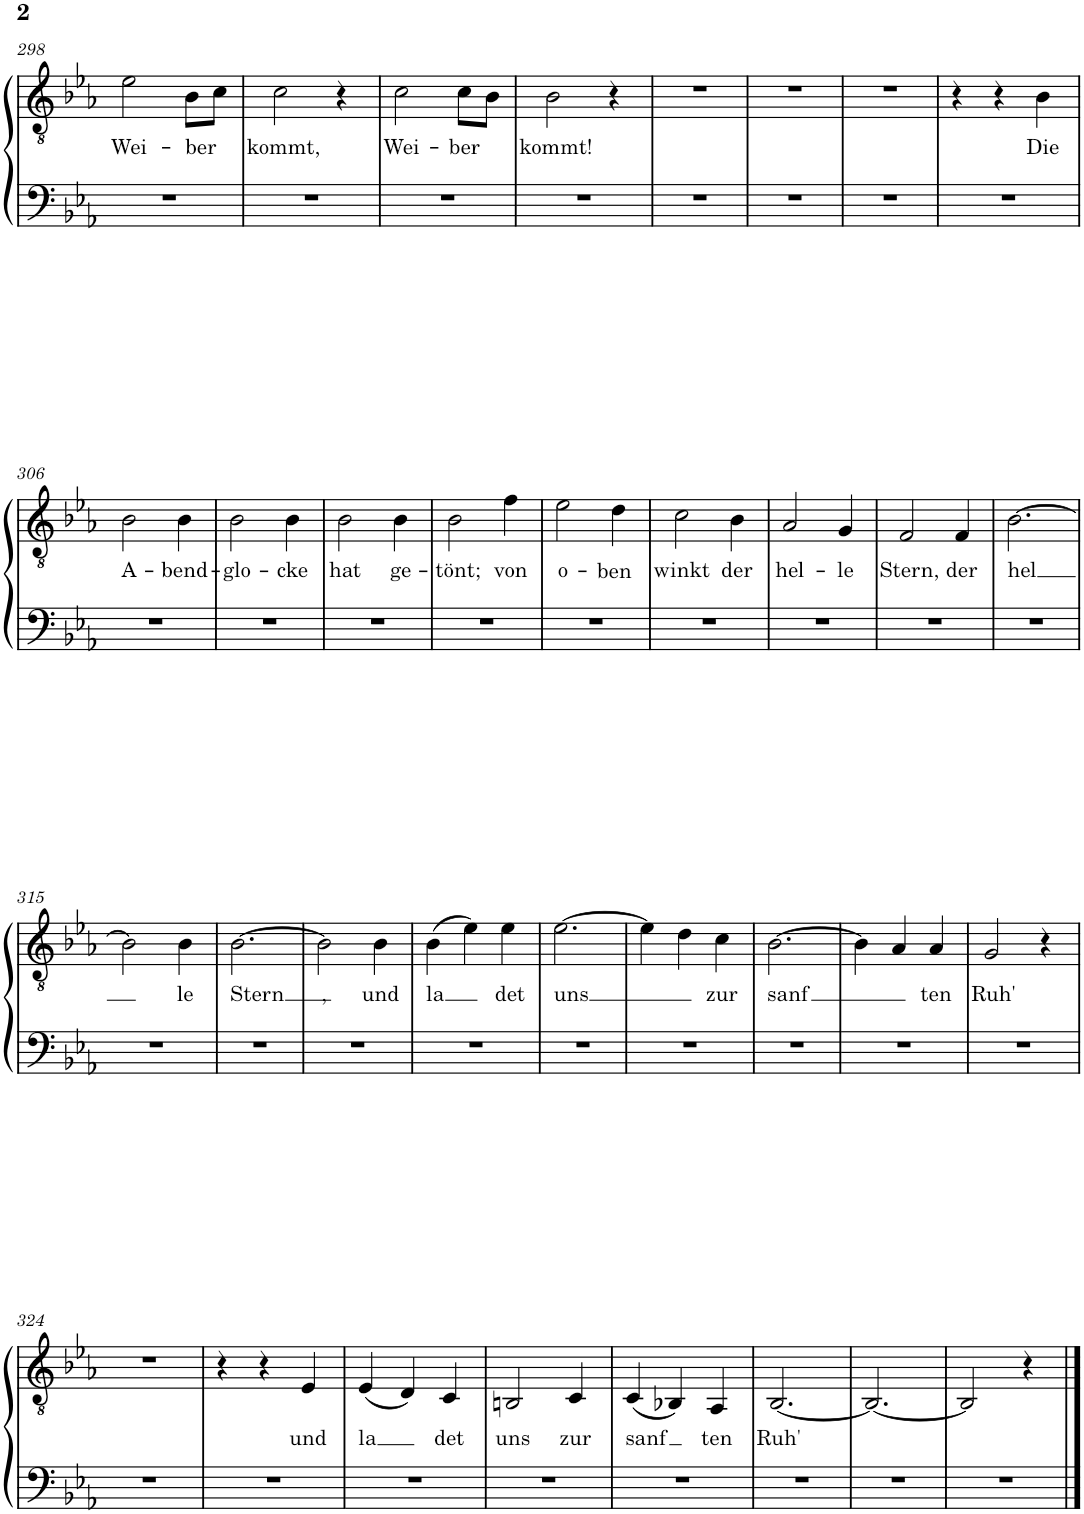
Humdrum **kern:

**kern	**kern	**text
*part1	*part1	*part1
*staff2	*staff1	*staff1
*I"Piano	*	*
*I'Pno.	*	*
!!LO:PB:g=z
*clefF4	*clefGv2	*
*k[b-e-a-]	*k[b-e-a-]	*
*M3/4	*M3/4	*
=298	=298	=298
!	!	!LO:LY:b
2.r	2e-\	Wei-
!	!	!LO:LY:b
.	8B-\L	-ber
.	8c\J	.
=299	=299	=299
!	!	!LO:LY:b
2.r	2c\	kommt,
.	4r	.
=300	=300	=300
!	!	!LO:LY:b
2.r	2c\	Wei-
!	!	!LO:LY:b
.	8c\L	-ber
.	8B-\J	.
=301	=301	=301
!	!	!LO:LY:b
2.r	2B-\	kommt!
.	4r	.
=302	=302	=302
2.r	2.r	.
=303	=303	=303
2.r	2.r	.
=304	=304	=304
2.r	2.r	.
=305	=305	=305
2.r	4r	.
.	4r	.
!	!	!LO:LY:b
.	4B-\	Die
!!LO:LB:g=z
=306	=306	=306
!	!	!LO:LY:b
2.r	2B-\	A-
!	!	!LO:LY:b
.	4B-\	-bend-
=307	=307	=307
!	!	!LO:LY:b
2.r	2B-\	-glo-
!	!	!LO:LY:b
.	4B-\	-cke
=308	=308	=308
!	!	!LO:LY:b
2.r	2B-\	hat
!	!	!LO:LY:b
.	4B-\	ge-
=309	=309	=309
!	!	!LO:LY:b
2.r	2B-\	-tönt;
!	!	!LO:LY:b
.	4f\	von
=310	=310	=310
!	!	!LO:LY:b
2.r	2e-\	o-
!	!	!LO:LY:b
.	4d\	-ben
=311	=311	=311
!	!	!LO:LY:b
2.r	2c\	winkt
!	!	!LO:LY:b
.	4B-\	der
=312	=312	=312
!	!	!LO:LY:b
2.r	2A-/	hel-
!	!	!LO:LY:b
.	4G/	-le
=313	=313	=313
!	!	!LO:LY:b
2.r	2F/	Stern,
!	!	!LO:LY:b
.	4F/	der
=314	=314	=314
!	!	!LO:LY:b
2.r	[2.B-\	hel
!!LO:LB:g=z
=315	=315	=315
2.r	2B-\]	.
!	!	!LO:LY:b
.	4B-\	le
=316	=316	=316
!	!	!LO:LY:b
2.r	[2.B-\	Stern
=317	=317	=317
!	!	!LO:LY:b
2.r	2B-\]	,
!	!	!LO:LY:b
.	4B-\	und
=318	=318	=318
!	!	!LO:LY:b
2.r	(4B-\	la
.	4e-\)	.
!	!	!LO:LY:b
.	4e-\	det
=319	=319	=319
!	!	!LO:LY:b
2.r	[2.e-\	uns
=320	=320	=320
2.r	4e-\]	.
.	4d\	.
!	!	!LO:LY:b
.	4c\	zur
=321	=321	=321
!	!	!LO:LY:b
2.r	[2.B-\	sanf
=322	=322	=322
2.r	4B-\]	.
.	4A-/	.
!	!	!LO:LY:b
.	4A-/	ten
=323	=323	=323
!	!	!LO:LY:b
2.r	2G/	Ruh'
.	4r	.
!!LO:LB:g=z
=324	=324	=324
2.r	2.r	.
=325	=325	=325
2.r	4r	.
.	4r	.
!	!	!LO:LY:b
.	4E-/	und
=326	=326	=326
!	!	!LO:LY:b
2.r	(4E-/	la
.	4D/)	.
!	!	!LO:LY:b
.	4C/	det
=327	=327	=327
!	!	!LO:LY:b
2.r	2BBn/	uns
!	!	!LO:LY:b
.	4C/	zur
=328	=328	=328
!	!	!LO:LY:b
2.r	(4C/	sanf
.	4BB-X/)	.
!	!	!LO:LY:b
.	4AA-/	ten
=329	=329	=329
!	!	!LO:LY:b
2.r	[2.BB-/	Ruh'
=330	=330	=330
2.r	2.BB-/_	.
=331	=331	=331
2.r	2BB-/]	.
.	4r	.
==	==	==
*-	*-	*-
